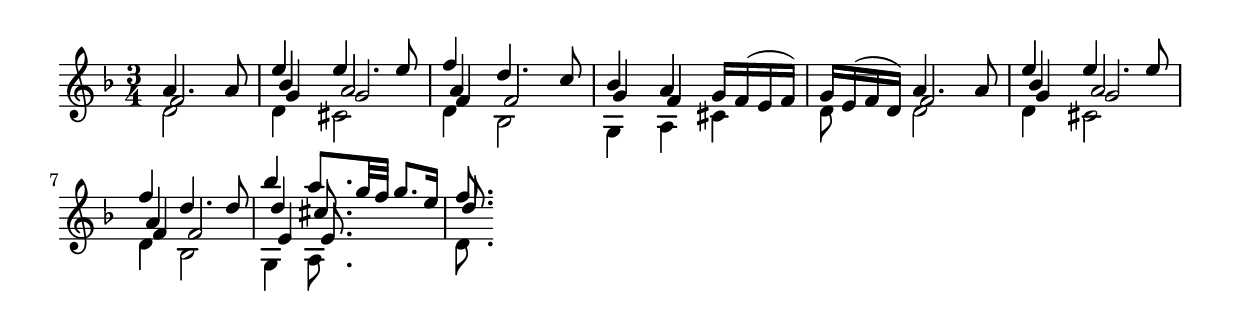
\version "2.22.1"
% original here: https://lilypond.org/doc/v2.21/Documentation/snippets/simultaneous-notes.it.html
voiceFive = #(context-spec-music (make-voice-props-set 4) 'Voice)

\score {
  \fixed c' {
    \time 3/4
    \key d \minor
    \partial 2
    <<
      \new Voice  {
        \voiceOne
        a4. a8 |
        e'4 e'4. e'8 |
        f'4 d'4. c'8 |
        bes4 a g16 f (e f) |
        g e (f d)
        %
        a4. a8 | 
        e'4 e'4. e'8 |\break
        f'4 d'4. d'8 | 
        bes'4 a'8. g'32 f' g'8. e'16 |
        f'8.
      }
      \new Voice {
        \voiceTwo
        d2 |
        d4 cis2 |
        d4 bes,2 |
        g,4 a, cis |
        d8 s
        %
        d2 |
        d4 cis2 |
        d4 bes,2 |
        g,4 a,8. s16 s4 |
        d8.
      }
      \new Voice {
        \voiceThree
        f2 |
        bes4 a2 |
        a4 s2 |
        g4 f s |
        s4
        %
        f2 |
        bes4 a2 |
        a4 s2 |
        d'4 cis'8. s16 s4 |
        d'8.
      }
      \new Voice {
        \voiceFive
        s2 |
        g4 g2 |
        f4 f2 |
        s4
        %
        s2 |
        s2. |
        g4 g2 |
        f4 f2 |
        e4 e8.
        %
      }
    >>

  }
  \layout {
    indent = #0

    ragged-last = ##t
 \context {
      \Score
      currentBarNumber = #2
    } }
  \midi {}
}